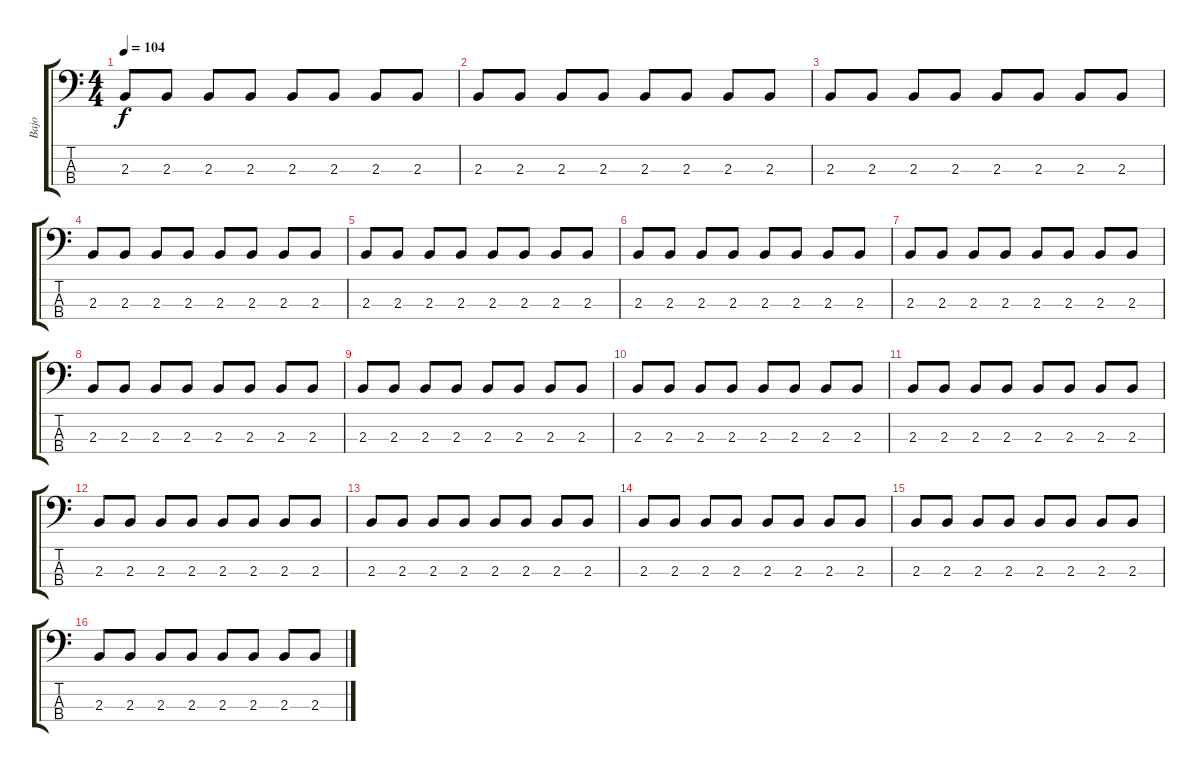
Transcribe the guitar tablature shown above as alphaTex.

\track ("Bajo" "Bajo") {instrument electricbasspick}
\staff {score tabs}
\tuning (G2 D2 A1 E1) {hide}
\ts (4 4)
\tempo 104
\clef f4
\ks c
2.3.8{dy f} 2.3.8 2.3.8 2.3.8 2.3.8 2.3.8 2.3.8 2.3.8 |
2.3.8 2.3.8 2.3.8 2.3.8 2.3.8 2.3.8 2.3.8 2.3.8 |
2.3.8 2.3.8 2.3.8 2.3.8 2.3.8 2.3.8 2.3.8 2.3.8 |
2.3.8 2.3.8 2.3.8 2.3.8 2.3.8 2.3.8 2.3.8 2.3.8 |
2.3.8 2.3.8 2.3.8 2.3.8 2.3.8 2.3.8 2.3.8 2.3.8 |
2.3.8 2.3.8 2.3.8 2.3.8 2.3.8 2.3.8 2.3.8 2.3.8 |
2.3.8 2.3.8 2.3.8 2.3.8 2.3.8 2.3.8 2.3.8 2.3.8 |
2.3.8 2.3.8 2.3.8 2.3.8 2.3.8 2.3.8 2.3.8 2.3.8 |
2.3.8 2.3.8 2.3.8 2.3.8 2.3.8 2.3.8 2.3.8 2.3.8 |
2.3.8 2.3.8 2.3.8 2.3.8 2.3.8 2.3.8 2.3.8 2.3.8 |
2.3.8 2.3.8 2.3.8 2.3.8 2.3.8 2.3.8 2.3.8 2.3.8 |
2.3.8 2.3.8 2.3.8 2.3.8 2.3.8 2.3.8 2.3.8 2.3.8 |
2.3.8 2.3.8 2.3.8 2.3.8 2.3.8 2.3.8 2.3.8 2.3.8 |
2.3.8 2.3.8 2.3.8 2.3.8 2.3.8 2.3.8 2.3.8 2.3.8 |
2.3.8 2.3.8 2.3.8 2.3.8 2.3.8 2.3.8 2.3.8 2.3.8 |
2.3.8 2.3.8 2.3.8 2.3.8 2.3.8 2.3.8 2.3.8 2.3.8
